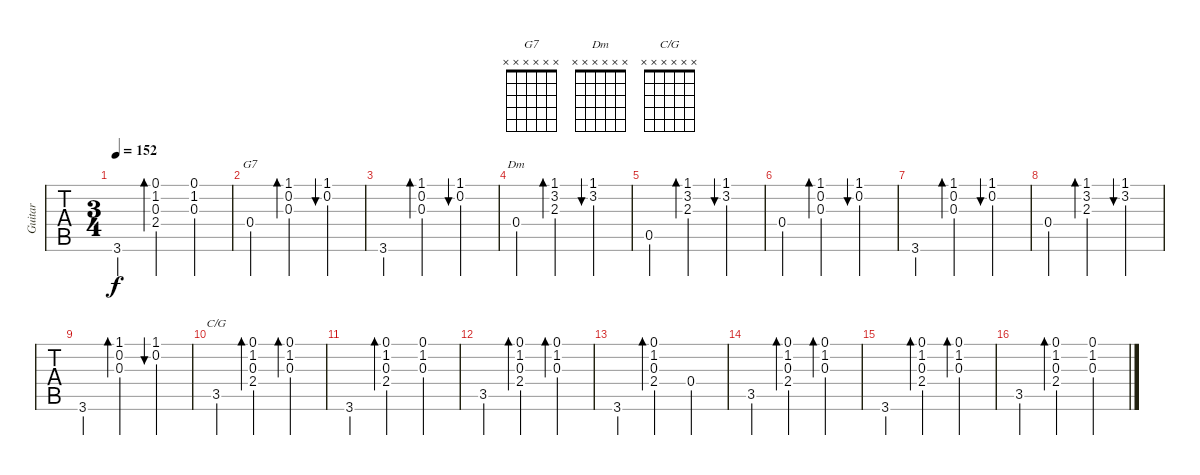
\track ("Guitar" "Guitar") {instrument acousticguitarsteel}
\staff {tabs}
\tuning (E4 B3 G3 D3 A2 E2) {hide}
\chord ("G7" x x x x x x)
\chord ("Dm" x x x x x x)
\chord ("C/G" x x x x x x)
\ts (3 4)
\tempo 152
\clef g2
\ks c
3.6.4{dy f} (0.1 1.2 0.3 2.4).4{bd 60} (0.1 1.2 0.3).4 |
0.4.4{ch "G7"} (1.1 0.2 0.3).4{bd 60} (1.1 0.2).4{bu 60} |
3.6.4 (1.1 0.2 0.3).4{bd 60} (1.1 0.2).4{bu 60} |
0.4.4{ch "Dm"} (1.1 3.2 2.3).4{bd 60} (1.1 3.2).4{bu 60} |
0.5.4 (1.1 3.2 2.3).4{bd 60} (1.1 3.2).4{bu 60} |
0.4.4 (1.1 0.2 0.3).4{bd 60} (1.1 0.2).4{bu 60} |
3.6.4 (1.1 0.2 0.3).4{bd 60} (1.1 0.2).4{bu 60} |
0.4.4 (1.1 3.2 2.3).4{bd 60} (1.1 3.2).4{bu 60} |
3.6.4 (1.1 0.2 0.3).4{bd 60} (1.1 0.2).4{bu 60} |
3.5.4{ch "C/G"} (0.1 1.2 0.3 2.4).4{bd 60} (0.1 1.2 0.3).4{bd 60} |
3.6.4 (0.1 1.2 0.3 2.4).4{bd 60} (0.1 1.2 0.3).4 |
3.5.4 (0.1 1.2 0.3 2.4).4{bd 60} (0.1 1.2 0.3).4{bd 60} |
3.6.4 (0.1 1.2 0.3 2.4).4{bd 60} 0.4.4 |
3.5.4 (0.1 1.2 0.3 2.4).4{bd 60} (0.1 1.2 0.3).4{bd 60} |
3.6.4 (0.1 1.2 0.3 2.4).4{bd 60} (0.1 1.2 0.3).4{bd 60} |
3.5.4 (0.1 1.2 0.3 2.4).4{bd 60} (0.1 1.2 0.3).4
